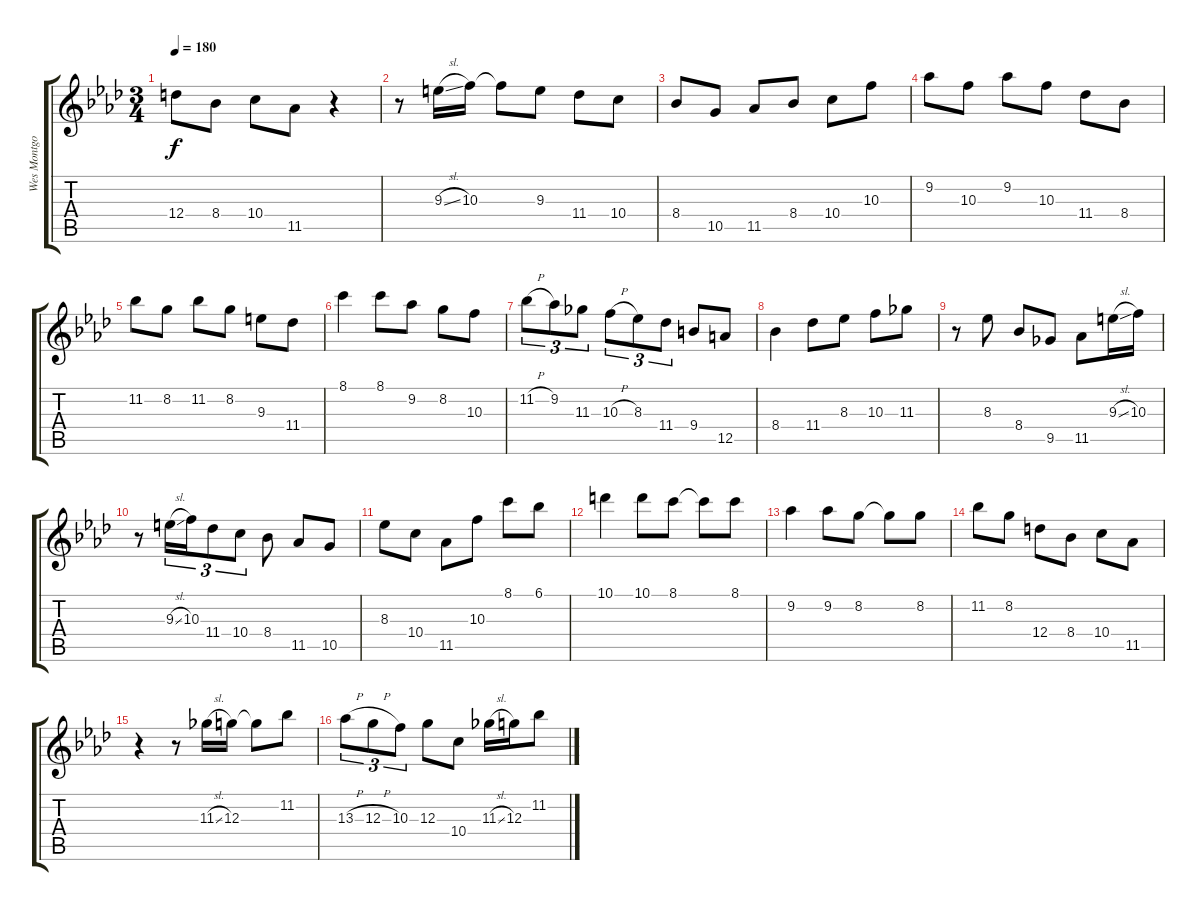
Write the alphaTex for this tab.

\track ("Wes Montgomery" "Wes Montgo") {instrument electricguitarjazz}
\staff {score tabs}
\tuning (E4 B3 G3 D3 A2 E2) {hide}
\ts (3 4)
\tempo 180
\clef g2
\ks ab
12.4.8{dy f} 8.4.8 10.4.8 11.5.8 r.4 |
r.8 9.3{sl}.16 10.3.16 10.3{t}.8 9.3.8 11.4.8 10.4.8 |
8.4.8 10.5.8 11.5.8 8.4.8 10.4.8 10.3.8 |
9.2.8 10.3.8 9.2.8 10.3.8 11.4.8 8.4.8 |
11.2.8 8.2.8 11.2.8 8.2.8 9.3.8 11.4.8 |
8.1.4 8.1.8 9.2.8 8.2.8 10.3.8 |
11.2{h}.8{tu (3 2)} 9.2.8{tu (3 2)} 11.3.8{tu (3 2)} 10.3{h}.8{tu (3 2)} 8.3.8{tu (3 2)} 11.4.8{tu (3 2)} 9.4.8 12.5.8 |
8.4.4 11.4.8 8.3.8 10.3.8 11.3.8 |
r.8 8.3.8 8.4.8 9.5.8 11.5.8 9.3{sl}.16 10.3.16 |
r.8 9.3{sl}.16{tu (3 2)} 10.3.16{tu (3 2)} 11.4.8{tu (3 2)} 10.4.8{tu (3 2)} 8.4.8 11.5.8 10.5.8 |
8.3.8 10.4.8 11.5.8 10.3.8 8.1.8 6.1.8 |
10.1.4 10.1.8 8.1.8 8.1{t}.8 8.1.8 |
9.2.4 9.2.8 8.2.8 8.2{t}.8 8.2.8 |
11.2.8 8.2.8 12.4.8 8.4.8 10.4.8 11.5.8 |
r.4 r.8 11.3{sl}.16 12.3.16 12.3{t}.8 11.2.8 |
13.3{h}.8{tu (3 2)} 12.3{h}.8{tu (3 2)} 10.3.8{tu (3 2)} 12.3.8 10.4.8 11.3{sl}.16 12.3.16 11.2.8
